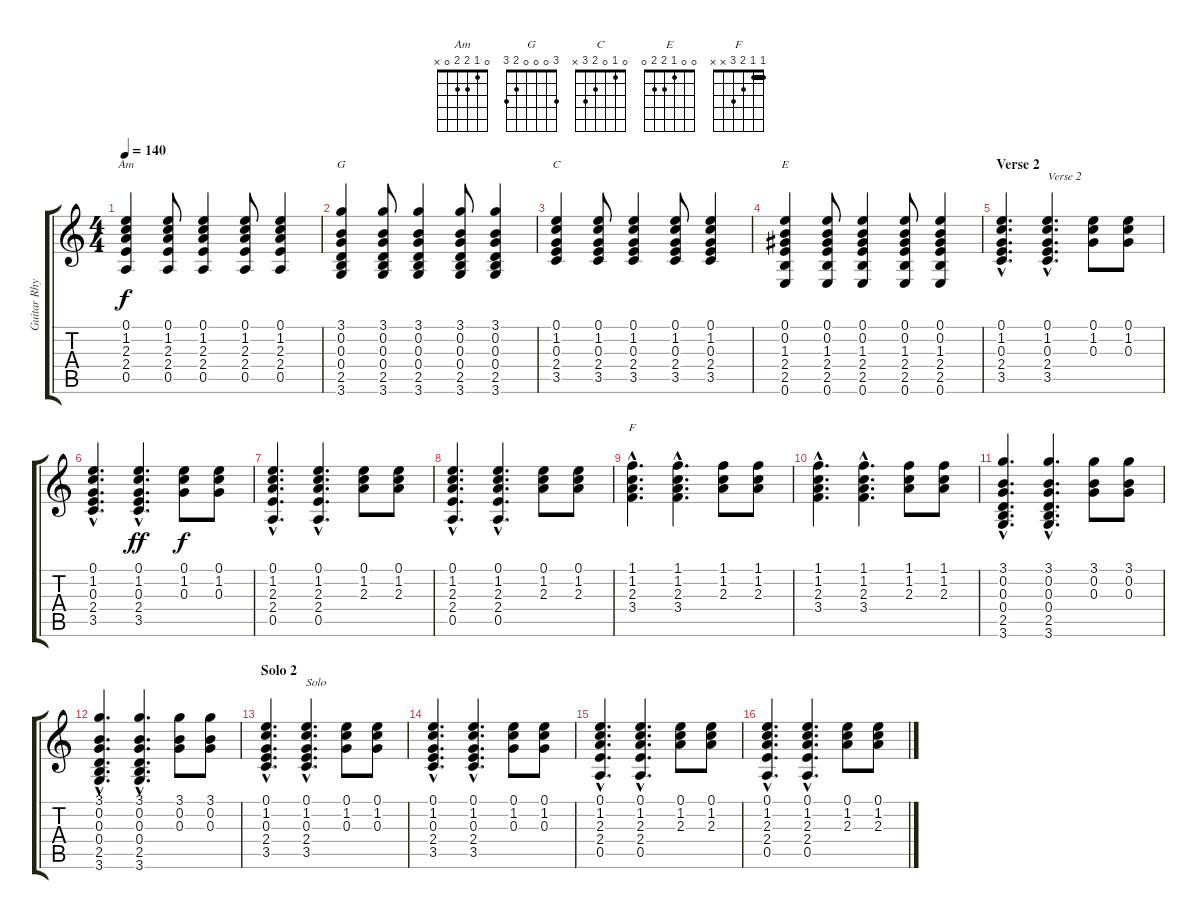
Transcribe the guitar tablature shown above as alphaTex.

\track ("Guitar Rhythm" "Guitar Rhy") {instrument acousticguitarnylon}
\staff {score tabs}
\tuning (E4 B3 G3 D3 A2 E2) {hide}
\chord ("Am" 0 1 2 2 0 x)
\chord ("G" 3 0 0 0 2 3)
\chord ("C" 0 1 0 2 3 x)
\chord ("E" 0 0 1 2 2 0)
\chord ("F" 1 1 2 3 x x) {barre 1}
\ts (4 4)
\tempo 140
\clef g2
\ks c
(0.1 1.2 2.3 2.4 0.5).4{ch "Am" dy f} (0.1 1.2 2.3 2.4 0.5).8 (0.1 1.2 2.3 2.4 0.5).4 (0.1 1.2 2.3 2.4 0.5).8 (0.1 1.2 2.3 2.4 0.5).4 |
(3.1 0.2 0.3 0.4 2.5 3.6).4{ch "G"} (3.1 0.2 0.3 0.4 2.5 3.6).8 (3.1 0.2 0.3 0.4 2.5 3.6).4 (3.1 0.2 0.3 0.4 2.5 3.6).8 (3.1 0.2 0.3 0.4 2.5 3.6).4 |
(0.1 1.2 0.3 2.4 3.5).4{ch "C"} (0.1 1.2 0.3 2.4 3.5).8 (0.1 1.2 0.3 2.4 3.5).4 (0.1 1.2 0.3 2.4 3.5).8 (0.1 1.2 0.3 2.4 3.5).4 |
(0.1 0.2 1.3 2.4 2.5 0.6).4{ch "E"} (0.1 0.2 1.3 2.4 2.5 0.6).8 (0.1 0.2 1.3 2.4 2.5 0.6).4 (0.1 0.2 1.3 2.4 2.5 0.6).8 (0.1 0.2 1.3 2.4 2.5 0.6).4 |
\section ("" "Verse 2")
(0.1{hac} 1.2{hac} 0.3{hac} 2.4{hac} 3.5{hac}).4{d} (0.1{hac} 1.2{hac} 0.3{hac} 2.4{hac} 3.5{hac}).4{d txt "Verse 2"} (0.1 1.2 0.3).8 (0.1 1.2 0.3).8 |
(0.1{hac} 1.2{hac} 0.3{hac} 2.4{hac} 3.5{hac}).4{d} (0.1{hac} 1.2{hac} 0.3{hac} 2.4{hac} 3.5{hac}).4{d dy ff} (0.1 1.2 0.3).8{dy f} (0.1 1.2 0.3).8 |
(0.1{hac} 1.2{hac} 2.3{hac} 2.4{hac} 0.5{hac}).4{d} (0.1{hac} 1.2{hac} 2.3{hac} 2.4{hac} 0.5{hac}).4{d} (0.1 1.2 2.3).8 (0.1 1.2 2.3).8 |
(0.1{hac} 1.2{hac} 2.3{hac} 2.4{hac} 0.5{hac}).4{d} (0.1{hac} 1.2{hac} 2.3{hac} 2.4{hac} 0.5{hac}).4{d} (0.1 1.2 2.3).8 (0.1 1.2 2.3).8 |
(1.1{hac} 1.2{hac} 2.3{hac} 3.4{hac}).4{d ch "F"} (1.1{hac} 1.2{hac} 2.3{hac} 3.4{hac}).4{d} (1.1 1.2 2.3).8 (1.1 1.2 2.3).8 |
(1.1{hac} 1.2{hac} 2.3{hac} 3.4{hac}).4{d} (1.1{hac} 1.2{hac} 2.3{hac} 3.4{hac}).4{d} (1.1 1.2 2.3).8 (1.1 1.2 2.3).8 |
(3.1{hac} 0.2{hac} 0.3{hac} 0.4{hac} 2.5{hac} 3.6{hac}).4{d} (3.1{hac} 0.2{hac} 0.3{hac} 0.4{hac} 2.5{hac} 3.6{hac}).4{d} (3.1 0.2 0.3).8 (3.1 0.2 0.3).8 |
(3.1{hac} 0.2{hac} 0.3{hac} 0.4{hac} 2.5{hac} 3.6{hac}).4{d} (3.1{hac} 0.2{hac} 0.3{hac} 0.4{hac} 2.5{hac} 3.6{hac}).4{d} (3.1 0.2 0.3).8 (3.1 0.2 0.3).8 |
\section ("" "Solo 2")
(0.1{hac} 1.2{hac} 0.3{hac} 2.4{hac} 3.5{hac}).4{d} (0.1{hac} 1.2{hac} 0.3{hac} 2.4{hac} 3.5{hac}).4{d txt "Solo"} (0.1 1.2 0.3).8 (0.1 1.2 0.3).8 |
(0.1{hac} 1.2{hac} 0.3{hac} 2.4{hac} 3.5{hac}).4{d} (0.1{hac} 1.2{hac} 0.3{hac} 2.4{hac} 3.5{hac}).4{d} (0.1 1.2 0.3).8 (0.1 1.2 0.3).8 |
(0.1{hac} 1.2{hac} 2.3{hac} 2.4{hac} 0.5{hac}).4{d} (0.1{hac} 1.2{hac} 2.3{hac} 2.4{hac} 0.5{hac}).4{d} (0.1 1.2 2.3).8 (0.1 1.2 2.3).8 |
(0.1{hac} 1.2{hac} 2.3{hac} 2.4{hac} 0.5{hac}).4{d} (0.1{hac} 1.2{hac} 2.3{hac} 2.4{hac} 0.5{hac}).4{d} (0.1 1.2 2.3).8 (0.1 1.2 2.3).8
